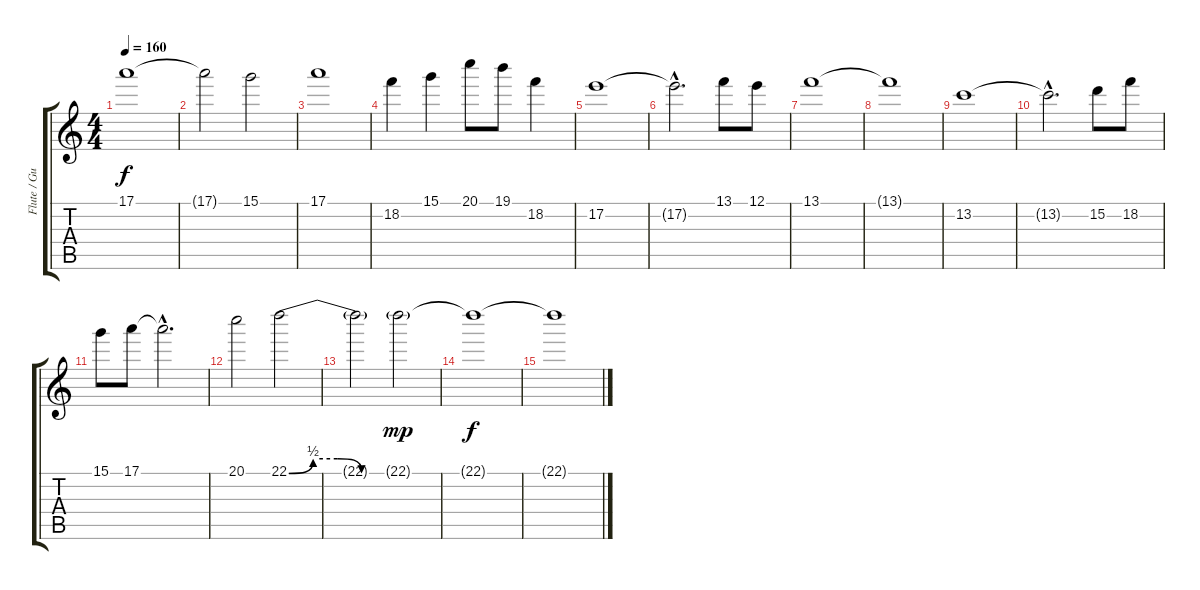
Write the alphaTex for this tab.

\track ("Flute / Guitar" "Flute / Gu") {instrument acousticguitarsteel}
\staff {score tabs}
\tuning (E4 B3 G3 D3 A2 E2) {hide}
\ts (4 4)
\tempo 160
\clef g2
\ks c
17.1.1{dy f volume 11 instrument flute} |
17.1{t}.2 15.1.2 |
17.1.1 |
18.2.4 15.1.4 20.1.8 19.1.8 18.2.4 |
17.2.1 |
17.2{hac t}.2{d} 13.1.8 12.1.8 |
13.1.1 |
13.1{t}.1 |
13.2.1 |
13.2{hac t}.2{d} 15.2.8 18.2.8 |
15.1.8 17.1.8 17.1{hac t}.2{d} |
20.1.2 22.1{be (custom 0 0 15 2 30 2 45 0 60 0)}.2 |
22.1{t}.2 22.1{g}.2{dy mp} |
22.1{t}.1{dy f} |
22.1{t}.1
